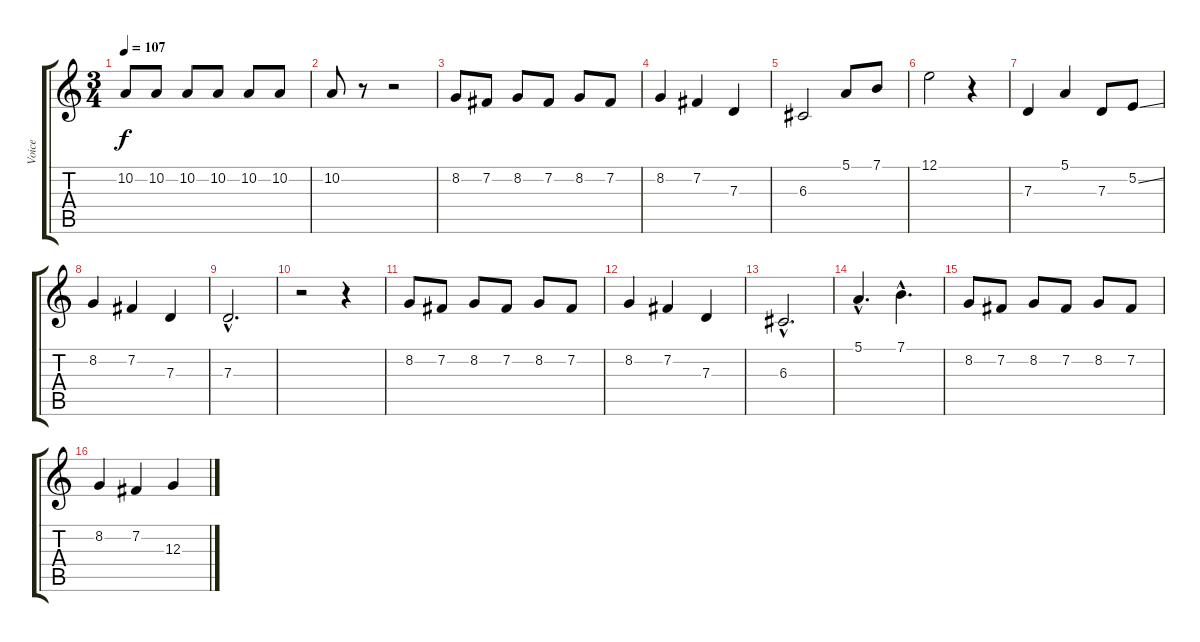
\track ("Voice" "Voice") {instrument voiceoohs}
\staff {score tabs}
\tuning (E4 B3 G3 D3 A2 E2) {hide}
\ts (3 4)
\tempo 107
\clef g2
\ks c
10.2.8{dy f} 10.2.8 10.2.8 10.2.8 10.2.8 10.2.8 |
10.2.8 r.8 r.2 |
8.2.8 7.2.8 8.2.8 7.2.8 8.2.8 7.2.8 |
8.2.4 7.2.4 7.3.4 |
6.3.2 5.1.8 7.1.8 |
12.1.2 r.4 |
7.3.4 5.1.4 7.3.8 5.2{ss}.8 |
8.2.4 7.2.4 7.3.4 |
7.3{hac}.2{d} |
r.2 r.4 |
8.2.8 7.2.8 8.2.8 7.2.8 8.2.8 7.2.8 |
8.2.4 7.2.4 7.3.4 |
6.3{hac}.2{d} |
5.1{hac}.4{d} 7.1{hac}.4{d} |
8.2.8 7.2.8 8.2.8 7.2.8 8.2.8 7.2.8 |
8.2.4 7.2.4 12.3.4
